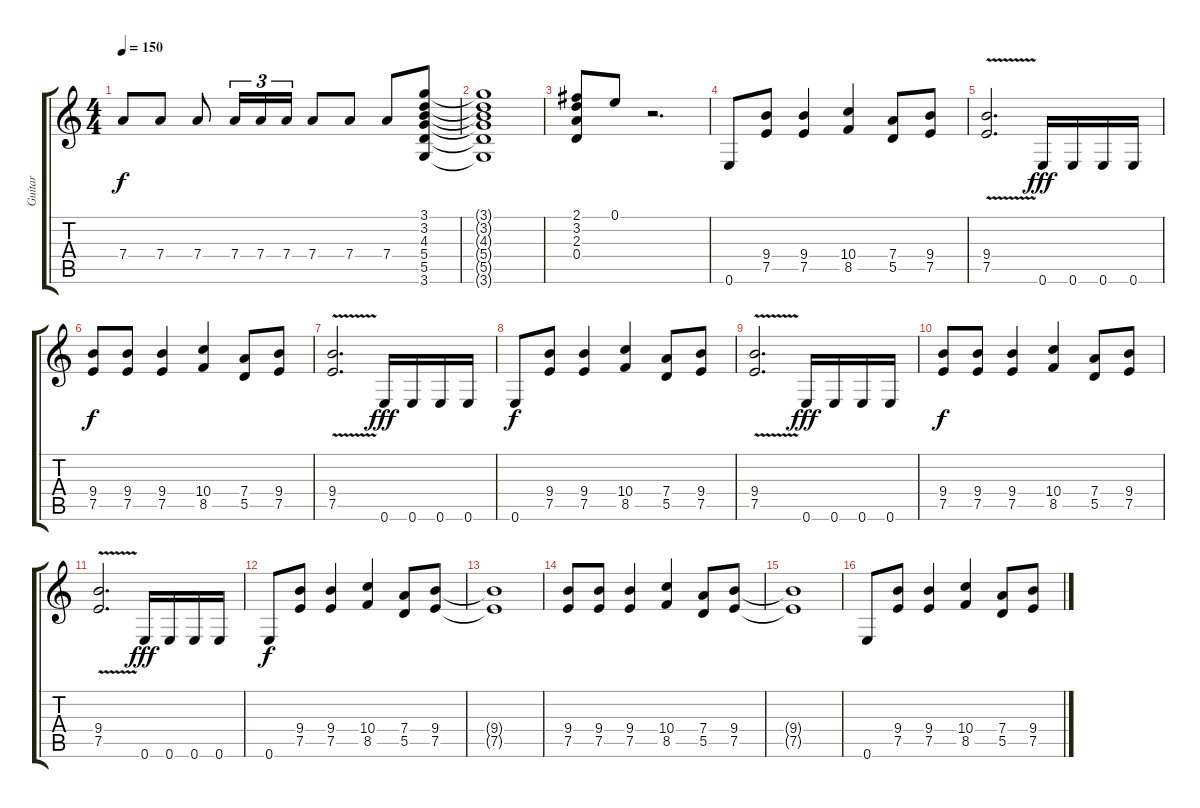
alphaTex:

\track ("Guitar" "Guitar") {instrument overdrivenguitar}
\staff {score tabs}
\tuning (E4 B3 G3 D3 A2 E2) {hide}
\ts (4 4)
\tempo 150
\clef g2
\ks c
7.4.8{dy f} 7.4.8 7.4.8 7.4.16{tu (3 2)} 7.4.16{tu (3 2)} 7.4.16{tu (3 2)} 7.4.8 7.4.8 7.4.8 (3.1 3.2 4.3 5.4 5.5 3.6).8 |
(3.1{t} 3.2{t} 4.3{t} 5.4{t} 5.5{t} 3.6{t}).1 |
(2.1 3.2 2.3 0.4).8 0.1.8 r.2{d} |
0.6.8 (9.4 7.5).8 (9.4 7.5).4 (10.4 8.5).4 (7.4 5.5).8 (9.4 7.5).8 |
(9.4{v} 7.5{v}).2{d} 0.6.16{dy fff} 0.6.16 0.6.16 0.6.16 |
(9.4 7.5).8{dy f} (9.4 7.5).8 (9.4 7.5).4 (10.4 8.5).4 (7.4 5.5).8 (9.4 7.5).8 |
(9.4{v} 7.5{v}).2{d} 0.6.16{dy fff} 0.6.16 0.6.16 0.6.16 |
0.6.8{dy f} (9.4 7.5).8 (9.4 7.5).4 (10.4 8.5).4 (7.4 5.5).8 (9.4 7.5).8 |
(9.4{v} 7.5{v}).2{d} 0.6.16{dy fff} 0.6.16 0.6.16 0.6.16 |
(9.4 7.5).8{dy f} (9.4 7.5).8 (9.4 7.5).4 (10.4 8.5).4 (7.4 5.5).8 (9.4 7.5).8 |
(9.4{v} 7.5{v}).2{d} 0.6.16{dy fff} 0.6.16 0.6.16 0.6.16 |
0.6.8{dy f} (9.4 7.5).8 (9.4 7.5).4 (10.4 8.5).4 (7.4 5.5).8 (9.4 7.5).8 |
(9.4{t} 7.5{t}).1 |
(9.4 7.5).8 (9.4 7.5).8 (9.4 7.5).4 (10.4 8.5).4 (7.4 5.5).8 (9.4 7.5).8 |
(9.4{t} 7.5{t}).1 |
0.6.8 (9.4 7.5).8 (9.4 7.5).4 (10.4 8.5).4 (7.4 5.5).8 (9.4 7.5).8
